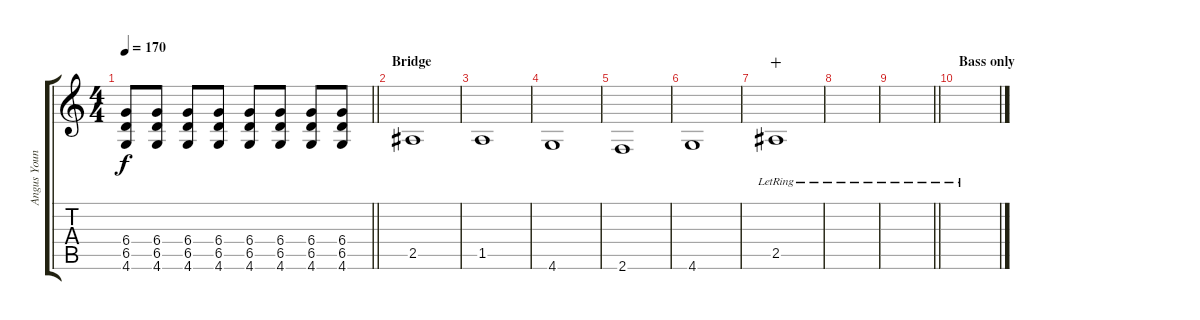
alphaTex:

\track ("Angus Young (Bernd)" "Angus Youn") {instrument overdrivenguitar}
\staff {score tabs}
\tuning (Eb4 Bb3 Gb3 Db3 Ab2 Eb2) {hide}
\ts (4 4)
\tempo 170
\clef g2
\barLineRight lightlight
\ks c
(6.4 6.5 4.6).8{dy f} (6.4 6.5 4.6).8 (6.4 6.5 4.6).8 (6.4 6.5 4.6).8 (6.4 6.5 4.6).8 (6.4 6.5 4.6).8 (6.4 6.5 4.6).8 (6.4 6.5 4.6).8 |
\section ("" "Bridge")
2.5.1 |
1.5.1 |
4.6.1 |
2.6.1 |
4.6.1 |
2.5{lr}.1{wahc} |
|
\barLineRight lightlight
|
\section ("" "Bass only")
